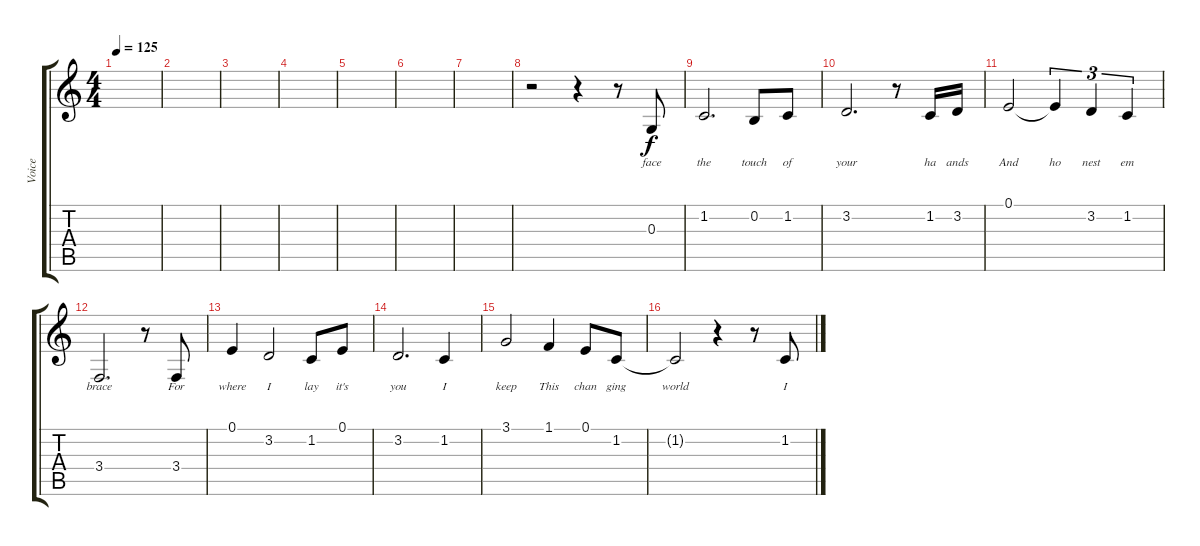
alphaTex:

\track ("Voice" "Voice") {instrument pad1newage}
\staff {score tabs}
\tuning (E4 B3 G3 D3 A2 E2) {hide}
\ts (4 4)
\tempo 125
\clef g2
\ks c
|
|
|
|
|
|
|
r.2 r.4 r.8 0.3.8{lyrics (0 "face") lyrics (1 "") lyrics (2 "") lyrics (3 "") lyrics (4 "")} |
1.2.2{d lyrics (0 "the") lyrics (1 "") lyrics (2 "") lyrics (3 "") lyrics (4 "")} 0.2.8{lyrics (0 "touch") lyrics (1 "") lyrics (2 "") lyrics (3 "") lyrics (4 "")} 1.2.8{lyrics (0 "of") lyrics (1 "") lyrics (2 "") lyrics (3 "") lyrics (4 "")} |
3.2.2{d lyrics (0 "your") lyrics (1 "") lyrics (2 "") lyrics (3 "") lyrics (4 "")} r.8 1.2.16{lyrics (0 "ha") lyrics (1 "") lyrics (2 "") lyrics (3 "") lyrics (4 "")} 3.2.16{lyrics (0 "ands") lyrics (1 "") lyrics (2 "") lyrics (3 "") lyrics (4 "")} |
0.1.2{lyrics (0 "And") lyrics (1 "") lyrics (2 "") lyrics (3 "") lyrics (4 "")} 0.1{t}.4{tu (3 2) lyrics (0 "ho") lyrics (1 "") lyrics (2 "") lyrics (3 "") lyrics (4 "")} 3.2.4{tu (3 2) lyrics (0 "nest") lyrics (1 "") lyrics (2 "") lyrics (3 "") lyrics (4 "")} 1.2.4{tu (3 2) lyrics (0 "em") lyrics (1 "") lyrics (2 "") lyrics (3 "") lyrics (4 "")} |
3.4.2{d lyrics (0 "brace") lyrics (1 "") lyrics (2 "") lyrics (3 "") lyrics (4 "")} r.8 3.4.8{lyrics (0 "For") lyrics (1 "") lyrics (2 "") lyrics (3 "") lyrics (4 "")} |
0.1.4{lyrics (0 "where") lyrics (1 "") lyrics (2 "") lyrics (3 "") lyrics (4 "")} 3.2.2{lyrics (0 "I") lyrics (1 "") lyrics (2 "") lyrics (3 "") lyrics (4 "")} 1.2.8{lyrics (0 "lay") lyrics (1 "") lyrics (2 "") lyrics (3 "") lyrics (4 "")} 0.1.8{lyrics (0 "it's") lyrics (1 "") lyrics (2 "") lyrics (3 "") lyrics (4 "")} |
3.2.2{d lyrics (0 "you") lyrics (1 "") lyrics (2 "") lyrics (3 "") lyrics (4 "")} 1.2.4{lyrics (0 "I") lyrics (1 "") lyrics (2 "") lyrics (3 "") lyrics (4 "")} |
3.1.2{lyrics (0 "keep") lyrics (1 "") lyrics (2 "") lyrics (3 "") lyrics (4 "")} 1.1.4{lyrics (0 "This") lyrics (1 "") lyrics (2 "") lyrics (3 "") lyrics (4 "")} 0.1.8{lyrics (0 "chan") lyrics (1 "") lyrics (2 "") lyrics (3 "") lyrics (4 "")} 1.2.8{lyrics (0 "ging") lyrics (1 "") lyrics (2 "") lyrics (3 "") lyrics (4 "")} |
1.2{t}.2{lyrics (0 "world") lyrics (1 "") lyrics (2 "") lyrics (3 "") lyrics (4 "")} r.4 r.8 1.2.8{lyrics (0 "I") lyrics (1 "") lyrics (2 "") lyrics (3 "") lyrics (4 "")}
